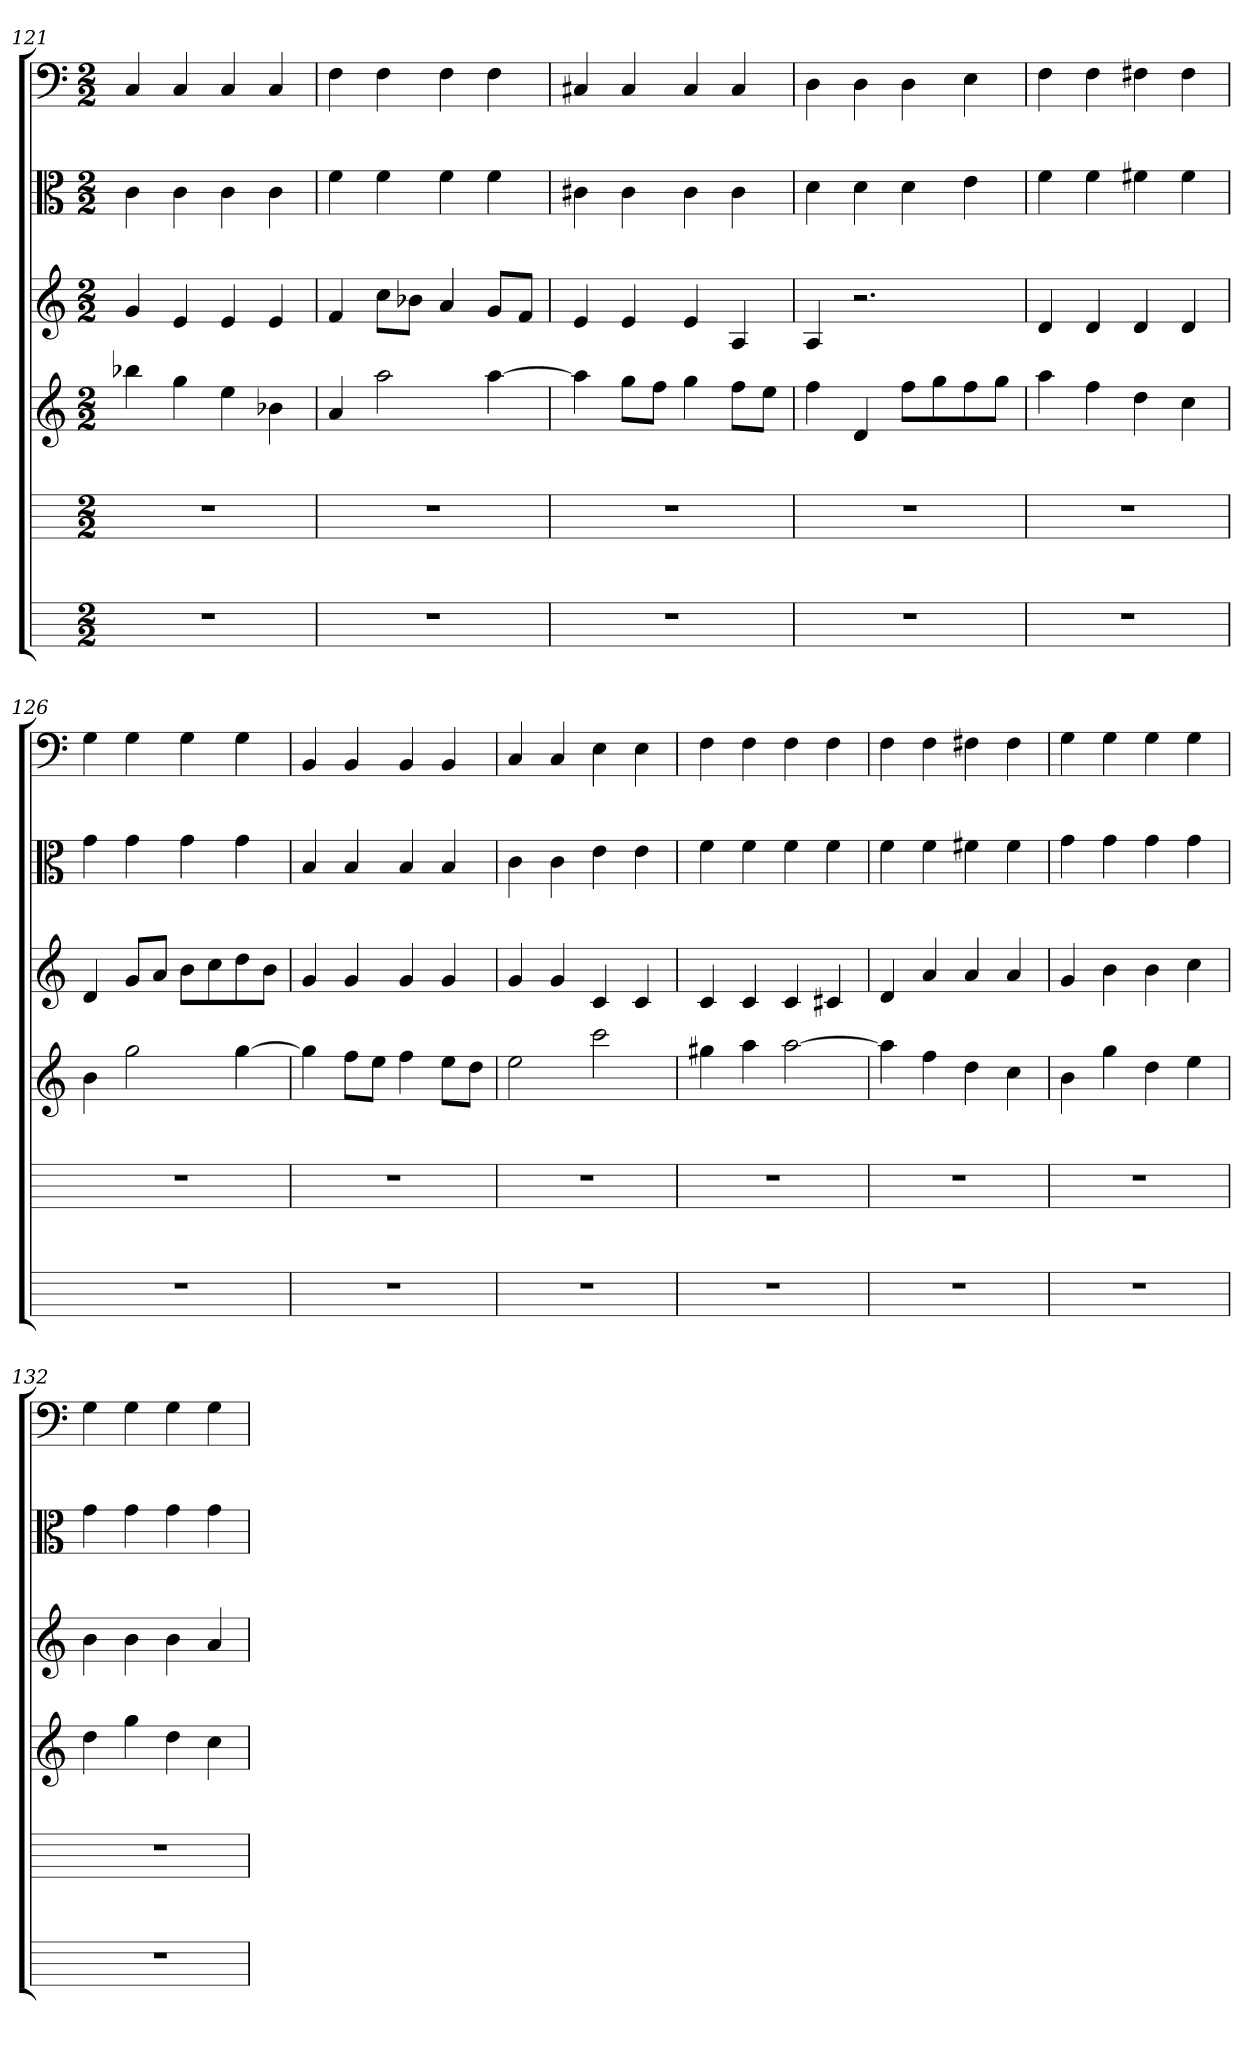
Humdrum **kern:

**kern	**kern	**kern	**kern	**kern	**kern
*part6	*part5	*part4	*part3	*part2	*part1
*staff6	*staff5	*staff4	*staff3	*staff2	*staff1
*	*	*	*	*clefC3	*clefF4
*k[]	*k[]	*k[]	*k[]	*k[]	*k[]
*C:	*C:	*C:	*C:	*C:	*C:
*M2/2	*M2/2	*M2/2	*M2/2	*M2/2	*M2/2
=121	=121	=121	=121	=121	=121
1r	1r	4bb-X	4g	4c	4C
.	.	4gg	4e	4c	4C
.	.	4ee	4e	4c	4C
.	.	4b-X	4e	4c	4C
=122	=122	=122	=122	=122	=122
1r	1r	4a	4f	4f	4F
.	.	2aa	8ccL	4f	4F
.	.	.	8b-XJ	.	.
.	.	.	4a	4f	4F
.	.	[4aa	8gL	4f	4F
.	.	.	8fJ	.	.
=123	=123	=123	=123	=123	=123
1r	1r	4aa]	4e	4c#X	4C#X
.	.	8ggL	4e	4c#	4C#
.	.	8ffJ	.	.	.
.	.	4gg	4e	4c#	4C#
.	.	8ffL	4A	4c#	4C#
.	.	8eeJ	.	.	.
=124	=124	=124	=124	=124	=124
1r	1r	4ff	4A	4d	4D
.	.	4d	2.r	4d	4D
.	.	8ffL	.	4d	4D
.	.	8gg	.	.	.
.	.	8ff	.	4e	4E
.	.	8ggJ	.	.	.
=125	=125	=125	=125	=125	=125
1r	1r	4aa	4d	4f	4F
.	.	4ff	4d	4f	4F
.	.	4dd	4d	4f#X	4F#X
.	.	4cc	4d	4f#	4F#
=126	=126	=126	=126	=126	=126
1r	1r	4b	4d	4g	4G
.	.	2gg	8gL	4g	4G
.	.	.	8aJ	.	.
.	.	.	8bL	4g	4G
.	.	.	8cc	.	.
.	.	[4gg	8dd	4g	4G
.	.	.	8bJ	.	.
=127	=127	=127	=127	=127	=127
1r	1r	4gg]	4g	4B	4BB
.	.	8ffL	4g	4B	4BB
.	.	8eeJ	.	.	.
.	.	4ff	4g	4B	4BB
.	.	8eeL	4g	4B	4BB
.	.	8ddJ	.	.	.
=128	=128	=128	=128	=128	=128
1r	1r	2ee	4g	4c	4C
.	.	.	4g	4c	4C
.	.	2ccc	4c	4e	4E
.	.	.	4c	4e	4E
=129	=129	=129	=129	=129	=129
1r	1r	4gg#X	4c	4f	4F
.	.	4aa	4c	4f	4F
.	.	[2aa	4c	4f	4F
.	.	.	4c#X	4f	4F
=130	=130	=130	=130	=130	=130
1r	1r	4aa]	4d	4f	4F
.	.	4ff	4a	4f	4F
.	.	4dd	4a	4f#X	4F#X
.	.	4cc	4a	4f#	4F#
=131	=131	=131	=131	=131	=131
1r	1r	4b	4g	4g	4G
.	.	4gg	4b	4g	4G
.	.	4dd	4b	4g	4G
.	.	4ee	4cc	4g	4G
=132	=132	=132	=132	=132	=132
1r	1r	4dd	4b	4g	4G
.	.	4gg	4b	4g	4G
.	.	4dd	4b	4g	4G
.	.	4cc	4a	4g	4G
=	=	=	=	=	=
*-	*-	*-	*-	*-	*-
